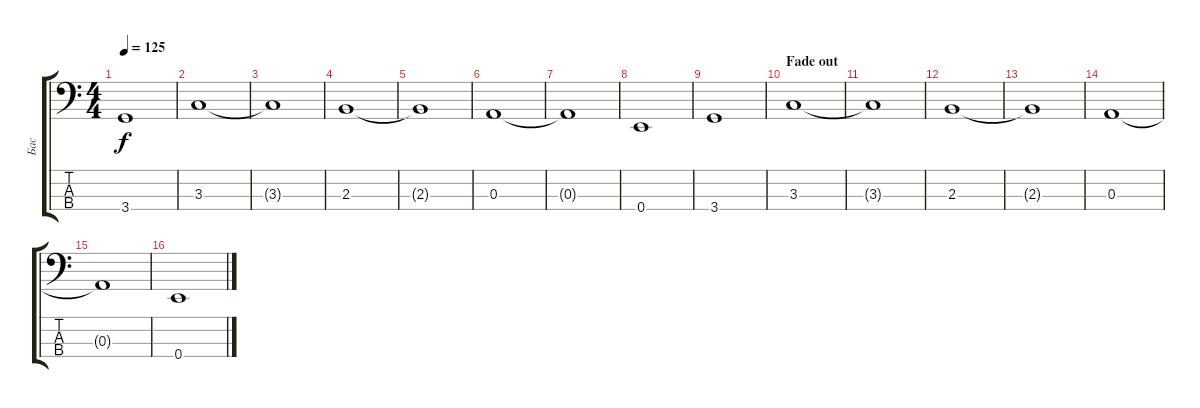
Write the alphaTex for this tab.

\track ("Бас" "Бас") {instrument electricbassfinger}
\staff {score tabs}
\tuning (G2 D2 A1 E1) {hide}
\ts (4 4)
\tempo 125
\clef f4
\ks c
3.4.1{dy f} |
3.3.1 |
3.3{t}.1 |
2.3.1 |
2.3{t}.1 |
0.3.1 |
0.3{t}.1 |
0.4.1 |
3.4.1 |
\section ("" "Fade out")
3.3.1{volume 11} |
3.3{t}.1 |
2.3.1 |
2.3{t}.1 |
0.3.1 |
0.3{t}.1 |
0.4.1
